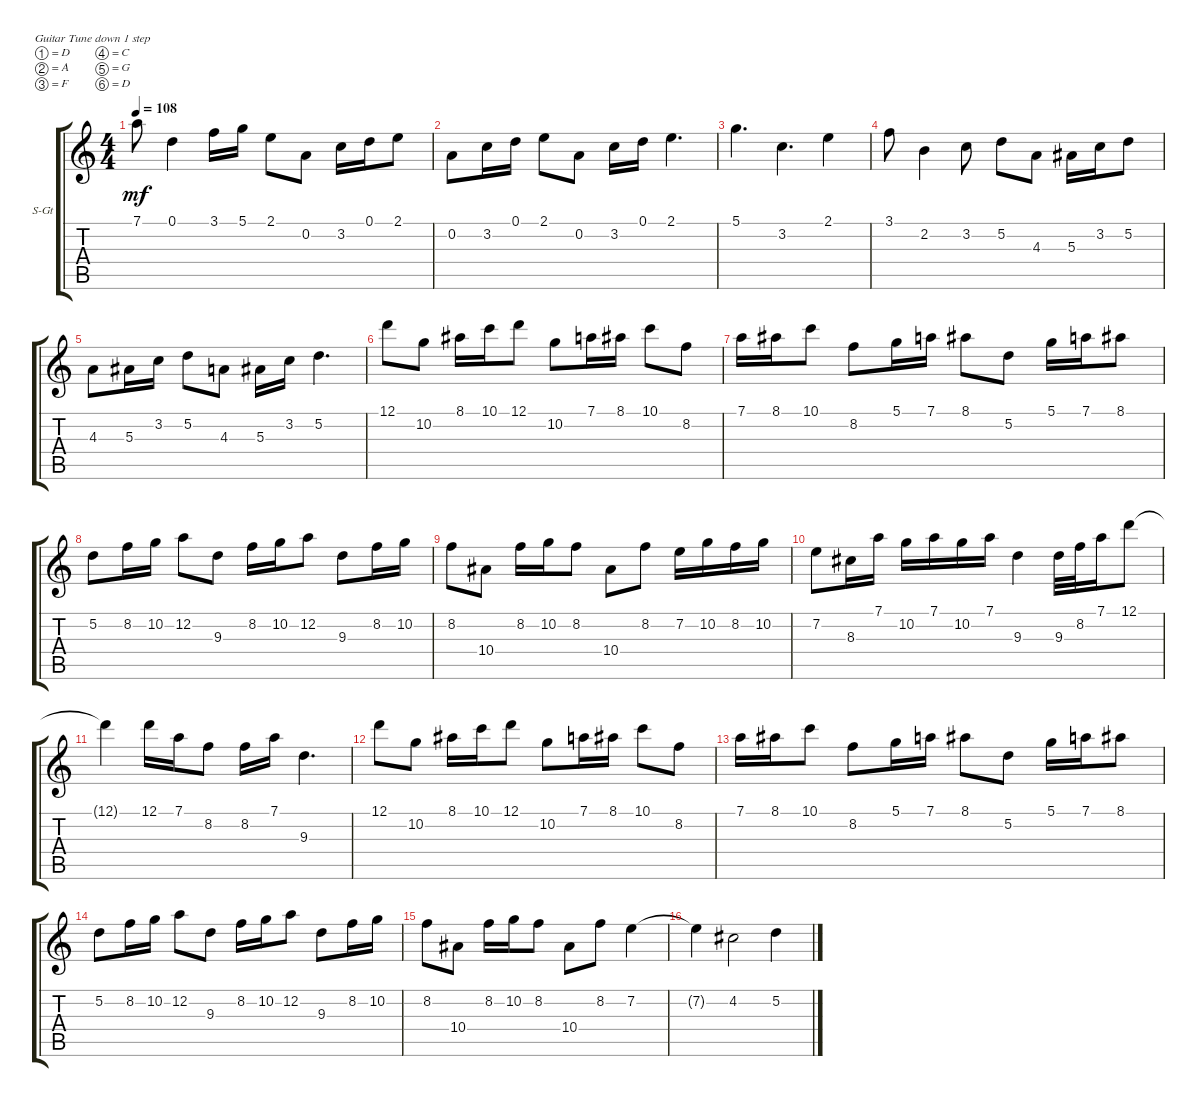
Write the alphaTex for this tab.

\defaultSystemsLayout 4
\bracketExtendMode groupsimilarinstruments
\firstSystemTrackNameOrientation horizontal
\otherSystemsTrackNameOrientation horizontal
\track ("Steel Guitar" "S-Gt") {instrument acousticguitarsteel}
\staff {score tabs}
\tuning (D4 A3 F3 C3 G2 D2)
\ts (4 4)
\tempo 108
\clef g2
\ks c
7.1{t}.8{dy mf} 0.1.4 3.1.16 5.1.16 2.1.8 0.2.8 3.2.16 0.1.16 2.1.8 |
0.2.8 3.2.16 0.1.16 2.1.8 0.2.8 3.2.16 0.1.16 2.1.4{d} |
5.1.4{d} 3.2.4{d} 2.1.4 |
3.1.8 2.2.4 3.2.8 5.2.8 4.3.8 5.3.16 3.2.16 5.2.8 |
4.3.8 5.3.16 3.2.16 5.2.8 4.3.8 5.3.16 3.2.16 5.2.4{d} |
12.1.8 10.2.8 8.1.16 10.1.16 12.1.8 10.2.8 7.1.16 8.1.16 10.1.8 8.2.8 |
7.1.16 8.1.16 10.1.8 8.2.8 5.1.16 7.1.16 8.1.8 5.2.8 5.1.16 7.1.16 8.1.8 |
5.2.8 8.2.16 10.2.16 12.2.8 9.3.8 8.2.16 10.2.16 12.2.8 9.3.8 8.2.16 10.2.16 |
8.2.8 10.4.8 8.2.16 10.2.16 8.2.8 10.4.8 8.2.8 7.2.16 10.2.16 8.2.16 10.2.16 |
7.2.8 8.3.16 7.1.16 10.2.16 7.1.16 10.2.16 7.1.16 9.3.4 9.3.32 8.2.32 7.1.16 12.1.8 |
12.1{t}.4 12.1.16 7.1.16 8.2.8 8.2.16 7.1.16 9.3.4{d} |
12.1.8 10.2.8 8.1.16 10.1.16 12.1.8 10.2.8 7.1.16 8.1.16 10.1.8 8.2.8 |
7.1.16 8.1.16 10.1.8 8.2.8 5.1.16 7.1.16 8.1.8 5.2.8 5.1.16 7.1.16 8.1.8 |
5.2.8 8.2.16 10.2.16 12.2.8 9.3.8 8.2.16 10.2.16 12.2.8 9.3.8 8.2.16 10.2.16 |
8.2.8 10.4.8 8.2.16 10.2.16 8.2.8 10.4.8 8.2.8 7.2.4 |
7.2{t}.4 4.2.2 5.2.4
